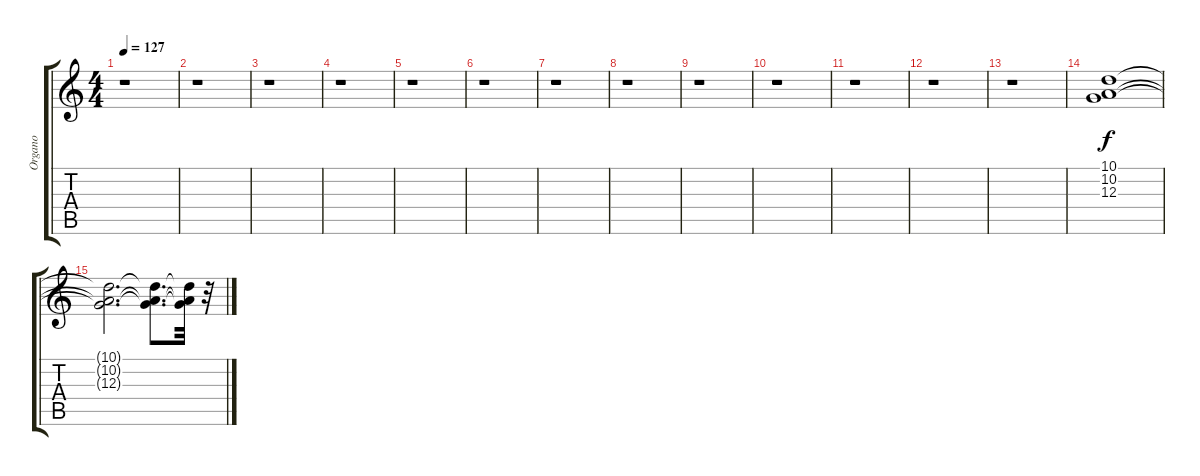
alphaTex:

\track ("Organo" "Organo") {instrument rockorgan}
\staff {score tabs}
\tuning (E4 B3 G3 D3 A2 E2) {hide}
\ts (4 4)
\tempo 127
\clef g2
\ks c
r.1{dy f} |
r.1 |
r.1 |
r.1 |
r.1 |
r.1 |
r.1 |
r.1 |
r.1 |
r.1 |
r.1 |
r.1 |
r.1 |
(10.1 10.2 12.3).1 |
(10.1{t} 10.2{t} 12.3{t}).2{d} (10.1{t} 10.2{t} 12.3{t}).8{d} (10.1{t} 10.2{t} 12.3{t}).32 r.32
